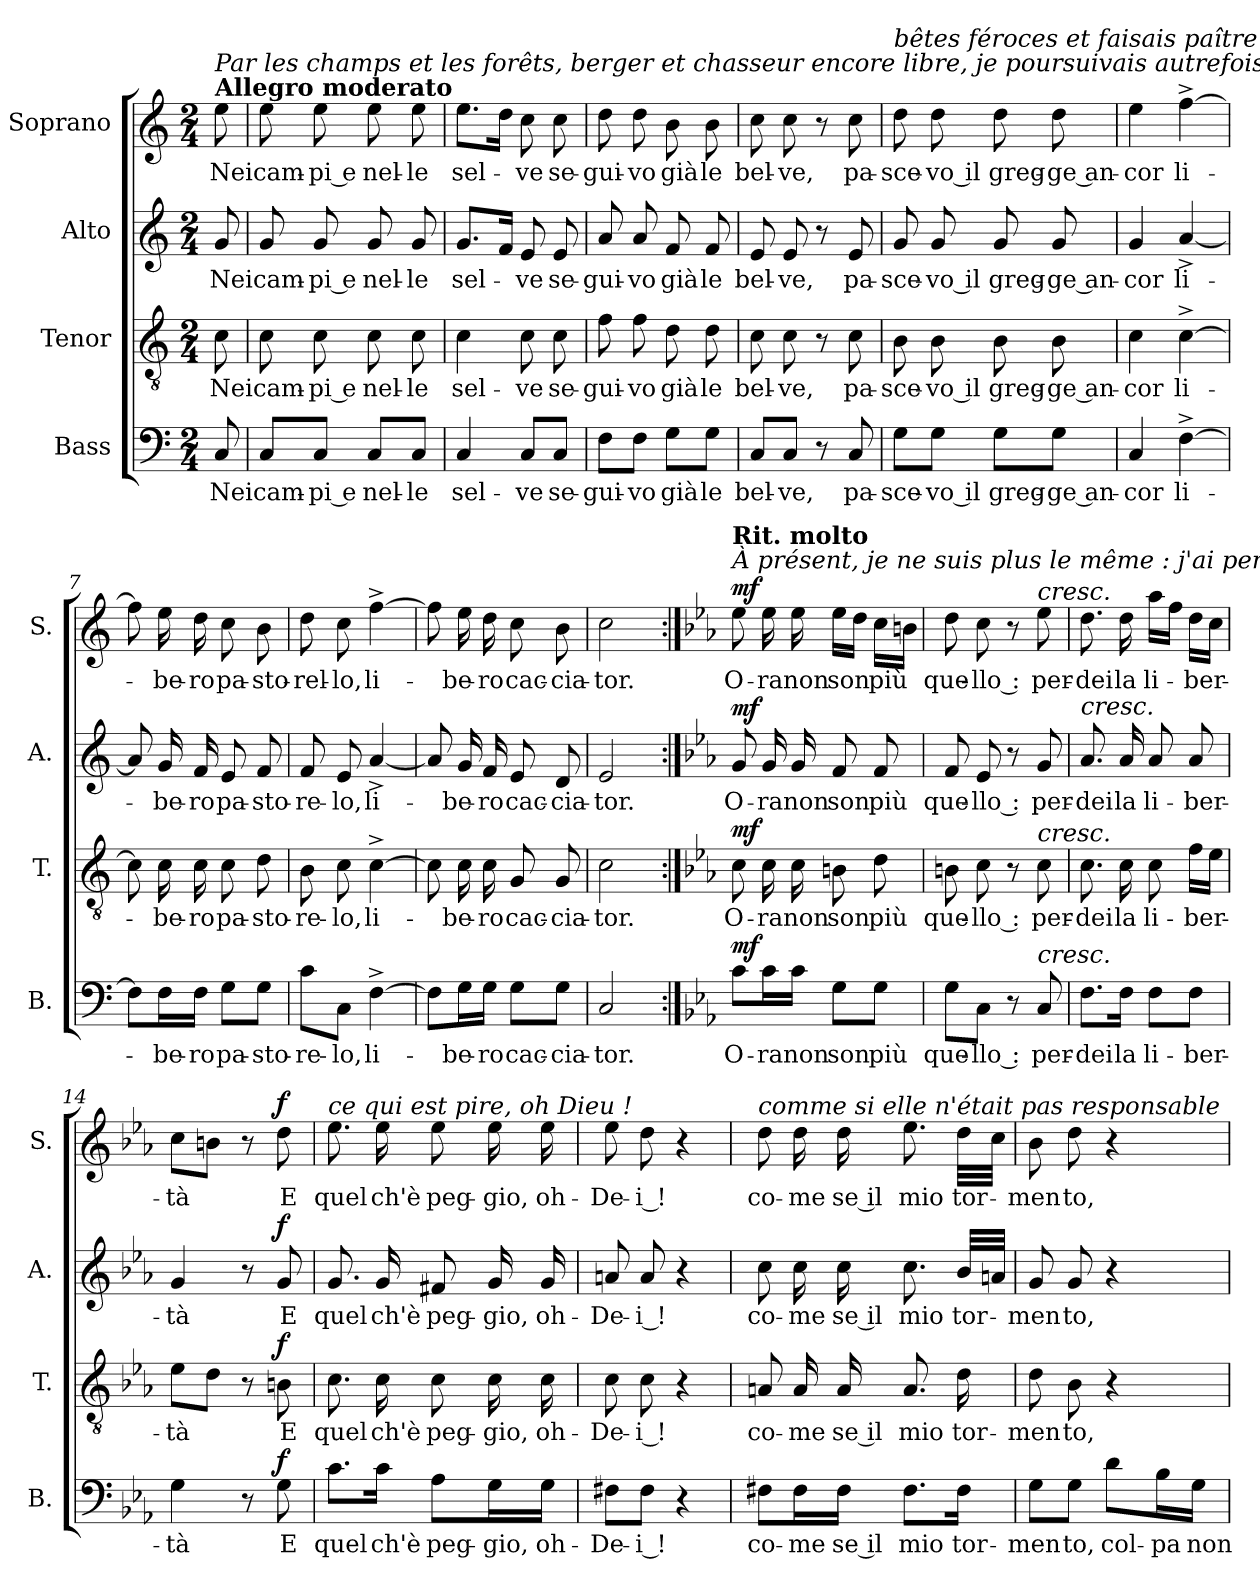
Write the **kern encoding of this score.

**kern	**text	**dynam	**kern	**text	**dynam	**kern	**text	**dynam	**kern	**text	**dynam
*part4	*part4	*part4	*part3	*part3	*part3	*part2	*part2	*part2	*part1	*part1	*part1
*staff4	*staff4	*staff4	*staff3	*staff3	*staff3	*staff2	*staff2	*staff2	*staff1	*staff1	*staff1
*I"Bass	*	*	*I"Tenor	*	*	*I"Alto	*	*	*I"Soprano	*	*
*I'B.	*	*	*I'T.	*	*	*I'A.	*	*	*I'S.	*	*
*clefF4	*	*	*clefGv2	*	*	*clefG2	*	*	*clefG2	*	*
*k[]	*	*	*k[]	*	*	*k[]	*	*	*k[]	*	*
*M2/4	*	*	*M2/4	*	*	*M2/4	*	*	*M2/4	*	*
=	=	=	=	=	=	=	=	=	=	=	=
!	!	!	!	!	!	!	!	!	!LO:TX:a:B:t=Allegro moderato	!	!
!	!	!	!	!	!	!	!	!	!LO:TX:a:i:t=Par les champs et les forêts, berger et chasseur encore libre, je poursuivais autrefois les	!	!
!	!LO:LY:b	!	!	!LO:LY:b	!	!	!LO:LY:b	!	!	!LO:LY:b	!
8C/	Nei	.	8c\	Nei	.	8g/	Nei	.	8ee\	Nei	.
=1	=1	=1	=1	=1	=1	=1	=1	=1	=1	=1	=1
!	!LO:LY:b	!	!	!LO:LY:b	!	!	!LO:LY:b	!	!	!LO:LY:b	!
8C/L	cam-	.	8c\	cam-	.	8g/	cam-	.	8ee\	cam-	.
!	!LO:LY:b	!	!	!LO:LY:b	!	!	!LO:LY:b	!	!	!LO:LY:b	!
8C/J	-pi e	.	8c\	-pi e	.	8g/	-pi e	.	8ee\	-pi e	.
!	!LO:LY:b	!	!	!LO:LY:b	!	!	!LO:LY:b	!	!	!LO:LY:b	!
8C/L	nel-	.	8c\	nel-	.	8g/	nel-	.	8ee\	nel-	.
!	!LO:LY:b	!	!	!LO:LY:b	!	!	!LO:LY:b	!	!	!LO:LY:b	!
8C/J	-le	.	8c\	-le	.	8g/	-le	.	8ee\	-le	.
=2	=2	=2	=2	=2	=2	=2	=2	=2	=2	=2	=2
!	!LO:LY:b	!	!	!LO:LY:b	!	!	!LO:LY:b	!	!	!LO:LY:b	!
4C/	sel-	.	4c\	sel-	.	8.g/L	sel-	.	8.ee\L	sel-	.
.	.	.	.	.	.	16f/Jk	.	.	16dd\Jk	.	.
!	!LO:LY:b	!	!	!LO:LY:b	!	!	!LO:LY:b	!	!	!LO:LY:b	!
8C/L	-ve	.	8c\	-ve	.	8e/	-ve	.	8cc\	-ve	.
!	!LO:LY:b	!	!	!LO:LY:b	!	!	!LO:LY:b	!	!	!LO:LY:b	!
8C/J	se-	.	8c\	se-	.	8e/	se-	.	8cc\	se-	.
=3	=3	=3	=3	=3	=3	=3	=3	=3	=3	=3	=3
!	!LO:LY:b	!	!	!LO:LY:b	!	!	!LO:LY:b	!	!	!LO:LY:b	!
8F\L	-gui-	.	8f\	-gui-	.	8a/	-gui-	.	8dd\	-gui-	.
!	!LO:LY:b	!	!	!LO:LY:b	!	!	!LO:LY:b	!	!	!LO:LY:b	!
8F\J	-vo	.	8f\	-vo	.	8a/	-vo	.	8dd\	-vo	.
!	!LO:LY:b	!	!	!LO:LY:b	!	!	!LO:LY:b	!	!	!LO:LY:b	!
8G\L	già	.	8d\	già	.	8f/	già	.	8b\	già	.
!	!LO:LY:b	!	!	!LO:LY:b	!	!	!LO:LY:b	!	!	!LO:LY:b	!
8G\J	le	.	8d\	le	.	8f/	le	.	8b\	le	.
=4	=4	=4	=4	=4	=4	=4	=4	=4	=4	=4	=4
!	!LO:LY:b	!	!	!LO:LY:b	!	!	!LO:LY:b	!	!	!LO:LY:b	!
8C/L	bel-	.	8c\	bel-	.	8e/	bel-	.	8cc\	bel-	.
!	!LO:LY:b	!	!	!LO:LY:b	!	!	!LO:LY:b	!	!	!LO:LY:b	!
8C/J	-ve,	.	8c\	-ve,	.	8e/	-ve,	.	8cc\	-ve,	.
8r	.	.	8r	.	.	8r	.	.	8r	.	.
!	!LO:LY:b	!	!	!LO:LY:b	!	!	!LO:LY:b	!	!	!LO:LY:b	!
8C/	pa-	.	8c\	pa-	.	8e/	pa-	.	8cc\	pa-	.
!!LO:LB:g=z
=5	=5	=5	=5	=5	=5	=5	=5	=5	=5	=5	=5
!	!	!	!	!	!	!	!	!	!LO:TX:a:i:t=bêtes féroces et faisais paître le troupeau	!	!
!	!LO:LY:b	!	!	!LO:LY:b	!	!	!LO:LY:b	!	!	!LO:LY:b	!
8G\L	-sce-	.	8B\	-sce-	.	8g/	-sce-	.	8dd\	-sce-	.
!	!LO:LY:b	!	!	!LO:LY:b	!	!	!LO:LY:b	!	!	!LO:LY:b	!
8G\J	-vo il	.	8B\	-vo il	.	8g/	-vo il	.	8dd\	-vo il	.
!	!LO:LY:b	!	!	!LO:LY:b	!	!	!LO:LY:b	!	!	!LO:LY:b	!
8G\L	greg-	.	8B\	greg-	.	8g/	greg-	.	8dd\	greg-	.
!	!LO:LY:b	!	!	!LO:LY:b	!	!	!LO:LY:b	!	!	!LO:LY:b	!
8G\J	-ge an-	.	8B\	-ge an-	.	8g/	-ge an-	.	8dd\	-ge an-	.
=6	=6	=6	=6	=6	=6	=6	=6	=6	=6	=6	=6
!	!LO:LY:b	!	!	!LO:LY:b	!	!	!LO:LY:b	!	!	!LO:LY:b	!
4C/	-cor	.	4c\	-cor	.	4g/	-cor	.	4ee\	-cor	.
!	!LO:LY:b	!	!	!LO:LY:b	!	!	!LO:LY:b	!	!	!LO:LY:b	!
[4F^\	li-	.	[4c^\	li-	.	[4a^/	li-	.	[4ff^\	li-	.
=7	=7	=7	=7	=7	=7	=7	=7	=7	=7	=7	=7
8F\L]	.	.	8c\]	.	.	8a/]	.	.	8ff\]	.	.
!	!LO:LY:b	!	!	!LO:LY:b	!	!	!LO:LY:b	!	!	!LO:LY:b	!
16F\L	-be-	.	16c\	-be-	.	16g/	-be-	.	16ee\	-be-	.
!	!LO:LY:b	!	!	!LO:LY:b	!	!	!LO:LY:b	!	!	!LO:LY:b	!
16F\JJ	-ro	.	16c\	-ro	.	16f/	-ro	.	16dd\	-ro	.
!	!LO:LY:b	!	!	!LO:LY:b	!	!	!LO:LY:b	!	!	!LO:LY:b	!
8G\L	pa-	.	8c\	pa-	.	8e/	pa-	.	8cc\	pa-	.
!	!LO:LY:b	!	!	!LO:LY:b	!	!	!LO:LY:b	!	!	!LO:LY:b	!
8G\J	-sto-	.	8d\	-sto-	.	8f/	-sto-	.	8b\	-sto-	.
=8	=8	=8	=8	=8	=8	=8	=8	=8	=8	=8	=8
!	!LO:LY:b	!	!	!LO:LY:b	!	!	!LO:LY:b	!	!	!LO:LY:b	!
8c\L	-re-	.	8B\	-re-	.	8f/	-re-	.	8dd\	-rel-	.
!	!LO:LY:b	!	!	!LO:LY:b	!	!	!LO:LY:b	!	!	!LO:LY:b	!
8C\J	-lo,	.	8c\	-lo,	.	8e/	-lo,	.	8cc\	-lo,	.
!	!LO:LY:b	!	!	!LO:LY:b	!	!	!LO:LY:b	!	!	!LO:LY:b	!
[4F^\	li-	.	[4c^\	li-	.	[4a^/	li-	.	[4ff^\	li-	.
=9	=9	=9	=9	=9	=9	=9	=9	=9	=9	=9	=9
8F\L]	.	.	8c\]	.	.	8a/]	.	.	8ff\]	.	.
!	!LO:LY:b	!	!	!LO:LY:b	!	!	!LO:LY:b	!	!	!LO:LY:b	!
16G\L	-be-	.	16c\	-be-	.	16g/	-be-	.	16ee\	-be-	.
!	!LO:LY:b	!	!	!LO:LY:b	!	!	!LO:LY:b	!	!	!LO:LY:b	!
16G\JJ	-ro	.	16c\	-ro	.	16f/	-ro	.	16dd\	-ro	.
!	!LO:LY:b	!	!	!LO:LY:b	!	!	!LO:LY:b	!	!	!LO:LY:b	!
8G\L	cac-	.	8G/	cac-	.	8e/	cac-	.	8cc\	cac-	.
!	!LO:LY:b	!	!	!LO:LY:b	!	!	!LO:LY:b	!	!	!LO:LY:b	!
8G\J	-cia-	.	8G/	-cia-	.	8d/	-cia-	.	8b\	-cia-	.
=10	=10	=10	=10	=10	=10	=10	=10	=10	=10	=10	=10
!	!LO:LY:b	!	!	!LO:LY:b	!	!	!LO:LY:b	!	!	!LO:LY:b	!
2C/	-tor.	.	2c\	-tor.	.	2e/	-tor.	.	2cc\	-tor.	.
!!LO:PB:g=z
=11:|!	=11:|!	=11:|!	=11:|!	=11:|!	=11:|!	=11:|!	=11:|!	=11:|!	=11:|!	=11:|!	=11:|!
*k[b-e-a-]	*	*	*k[b-e-a-]	*	*	*k[b-e-a-]	*	*	*k[b-e-a-]	*	*
!	!	!	!	!	!	!	!	!	!LO:TX:a:i:t=À présent, je ne suis plus le même &colon; j'ai perdu la liberté	!	!
!	!	!	!	!	!	!	!	!	!LO:TX:a:B:t=Rit. molto	!	!
!	!LO:LY:b	!LO:DY:a	!	!LO:LY:b	!LO:DY:a	!	!LO:LY:b	!LO:DY:a	!	!LO:LY:b	!LO:DY:a
8c\L	O-	mf	8c\	O-	mf	8g/	O-	mf	8ee-\	O-	mf
!	!LO:LY:b	!	!	!LO:LY:b	!	!	!LO:LY:b	!	!	!LO:LY:b	!
16c\L	ra	.	16c\	ra	.	16g/	ra	.	16ee-\	ra	.
!	!LO:LY:b	!	!	!LO:LY:b	!	!	!LO:LY:b	!	!	!LO:LY:b	!
16c\JJ	non	.	16c\	non	.	16g/	non	.	16ee-\	non	.
!	!LO:LY:b	!	!	!LO:LY:b	!	!	!LO:LY:b	!	!	!LO:LY:b	!
8G\L	son	.	8Bn\	son	.	8f/	son	.	16ee-\LL	son	.
.	.	.	.	.	.	.	.	.	16dd\JJ	.	.
!	!LO:LY:b	!	!	!LO:LY:b	!	!	!LO:LY:b	!	!	!LO:LY:b	!
8G\J	più	.	8d\	più	.	8f/	più	.	16cc\LL	più	.
.	.	.	.	.	.	.	.	.	16bn\JJ	.	.
=12	=12	=12	=12	=12	=12	=12	=12	=12	=12	=12	=12
!	!LO:LY:b	!	!	!LO:LY:b	!	!	!LO:LY:b	!	!	!LO:LY:b	!
8G\L	que-	.	8Bn\	que-	.	8f/	que-	.	8dd\	que-	.
!	!LO:LY:b	!	!	!LO:LY:b	!	!	!LO:LY:b	!	!	!LO:LY:b	!
8C\J	-llo :	.	8c\	-llo :	.	8e-/	-llo :	.	8cc\	-llo :	.
8r	.	.	8r	.	.	8r	.	.	8r	.	.
!	!	!	!	!	!	!	!	!	!LO:TX:a:i:t=cresc.	!	!
!	!	!	!LO:TX:a:i:t=cresc.	!	!	!	!	!	!	!	!
!LO:TX:a:i:t=cresc.	!	!	!	!	!	!	!	!	!	!	!
!	!LO:LY:b	!	!	!LO:LY:b	!	!	!LO:LY:b	!	!	!LO:LY:b	!
8C/	per-	.	8c\	per-	.	8g/	per-	.	8ee-\	per-	.
=13	=13	=13	=13	=13	=13	=13	=13	=13	=13	=13	=13
!	!	!	!	!	!	!LO:TX:a:i:t=cresc.	!	!	!	!	!
!	!LO:LY:b	!	!	!LO:LY:b	!	!	!LO:LY:b	!	!	!LO:LY:b	!
8.F\L	-dei	.	8.c\	-dei	.	8.a-/	-dei	.	8.dd\	-dei	.
!	!LO:LY:b	!	!	!LO:LY:b	!	!	!LO:LY:b	!	!	!LO:LY:b	!
16F\Jk	la	.	16c\	la	.	16a-/	la	.	16dd\	la	.
!	!LO:LY:b	!	!	!LO:LY:b	!	!	!LO:LY:b	!	!	!LO:LY:b	!
8F\L	li-	.	8c\	li-	.	8a-/	li-	.	16aa-\LL	li-	.
.	.	.	.	.	.	.	.	.	16ff\JJ	.	.
!	!LO:LY:b	!	!	!LO:LY:b	!	!	!LO:LY:b	!	!	!LO:LY:b	!
8F\J	-ber-	.	16f\LL	-ber-	.	8a-/	-ber-	.	16dd\LL	-ber-	.
.	.	.	16e-\JJ	.	.	.	.	.	16cc\JJ	.	.
=14	=14	=14	=14	=14	=14	=14	=14	=14	=14	=14	=14
!	!LO:LY:b	!	!	!LO:LY:b	!	!	!LO:LY:b	!	!	!LO:LY:b	!
4G\	-tà	.	8e-\L	-tà	.	4g/	-tà	.	8cc\L	-tà	.
.	.	.	8d\J	.	.	.	.	.	8bn\J	.	.
8r	.	.	8r	.	.	8r	.	.	8r	.	.
!	!LO:LY:b	!LO:DY:a	!	!LO:LY:b	!LO:DY:a	!	!LO:LY:b	!LO:DY:a	!	!LO:LY:b	!LO:DY:a
8G\	E	f	8Bn\	E	f	8g/	E	f	8dd\	E	f
!!LO:LB:g=z
=15	=15	=15	=15	=15	=15	=15	=15	=15	=15	=15	=15
!	!	!	!	!	!	!	!	!	!LO:TX:a:i:t=ce qui est pire, oh Dieu !	!	!
!	!LO:LY:b	!	!	!LO:LY:b	!	!	!LO:LY:b	!	!	!LO:LY:b	!
8.c\L	quel	.	8.c\	quel	.	8.g/	quel	.	8.ee-\	quel	.
!	!LO:LY:b	!	!	!LO:LY:b	!	!	!LO:LY:b	!	!	!LO:LY:b	!
16c\Jk	ch'è	.	16c\	ch'è	.	16g/	ch'è	.	16ee-\	ch'è	.
!	!LO:LY:b	!	!	!LO:LY:b	!	!	!LO:LY:b	!	!	!LO:LY:b	!
8A-\L	peg-	.	8c\	peg-	.	8f#X/	peg-	.	8ee-\	peg-	.
!	!LO:LY:b	!	!	!LO:LY:b	!	!	!LO:LY:b	!	!	!LO:LY:b	!
16G\L	-gio,	.	16c\	-gio,	.	16g/	-gio,	.	16ee-\	-gio,	.
!	!LO:LY:b	!	!	!LO:LY:b	!	!	!LO:LY:b	!	!	!LO:LY:b	!
16G\JJ	oh-	.	16c\	oh-	.	16g/	oh-	.	16ee-\	oh-	.
=16	=16	=16	=16	=16	=16	=16	=16	=16	=16	=16	=16
!	!LO:LY:b	!	!	!LO:LY:b	!	!	!LO:LY:b	!	!	!LO:LY:b	!
8F#X\L	-De-	.	8c\	-De-	.	8an/	-De-	.	8ee-\	-De-	.
!	!LO:LY:b	!	!	!LO:LY:b	!	!	!LO:LY:b	!	!	!LO:LY:b	!
8F#\J	-i !	.	8c\	-i !	.	8a/	-i !	.	8dd\	-i !	.
4r	.	.	4r	.	.	4r	.	.	4r	.	.
=17	=17	=17	=17	=17	=17	=17	=17	=17	=17	=17	=17
!	!	!	!	!	!	!	!	!	!LO:TX:a:i:t=comme si elle n'était pas responsable	!	!
!	!LO:LY:b	!	!	!LO:LY:b	!	!	!LO:LY:b	!	!	!LO:LY:b	!
8F#X\L	co-	.	8An/	co-	.	8cc\	co-	.	8dd\	co-	.
!	!LO:LY:b	!	!	!LO:LY:b	!	!	!LO:LY:b	!	!	!LO:LY:b	!
16F#\L	-me	.	16A/	-me	.	16cc\	-me	.	16dd\	-me	.
!	!LO:LY:b	!	!	!LO:LY:b	!	!	!LO:LY:b	!	!	!LO:LY:b	!
16F#\JJ	se il	.	16A/	se il	.	16cc\	se il	.	16dd\	se il	.
!	!LO:LY:b	!	!	!LO:LY:b	!	!	!LO:LY:b	!	!	!LO:LY:b	!
8.F#\L	mio	.	8.A/	mio	.	8.cc\	mio	.	8.ee-\	mio	.
!	!LO:LY:b	!	!	!LO:LY:b	!	!	!LO:LY:b	!	!	!LO:LY:b	!
16F#\Jk	tor-	.	16d\	tor-	.	32b-/LLL	tor-	.	32dd\LLL	tor-	.
.	.	.	.	.	.	32an/JJJ	.	.	32cc\JJJ	.	.
=18	=18	=18	=18	=18	=18	=18	=18	=18	=18	=18	=18
!	!LO:LY:b	!	!	!LO:LY:b	!	!	!LO:LY:b	!	!	!LO:LY:b	!
8G\L	-men	.	8d\	-men	.	8g/	-men	.	8b-\	-men	.
!	!LO:LY:b	!	!	!LO:LY:b	!	!	!LO:LY:b	!	!	!LO:LY:b	!
8G\J	to,	.	8B-\	to,	.	8g/	to,	.	8dd\	to,	.
!	!LO:LY:b	!	!	!	!	!	!	!	!	!	!
8d\L	col-	.	4r	.	.	4r	.	.	4r	.	.
!	!LO:LY:b	!	!	!	!	!	!	!	!	!	!
16B-\L	-pa	.	.	.	.	.	.	.	.	.	.
!	!LO:LY:b	!	!	!	!	!	!	!	!	!	!
16G\JJ	non	.	.	.	.	.	.	.	.	.	.
=	=	=	=	=	=	=	=	=	=	=	=
*-	*-	*-	*-	*-	*-	*-	*-	*-	*-	*-	*-
